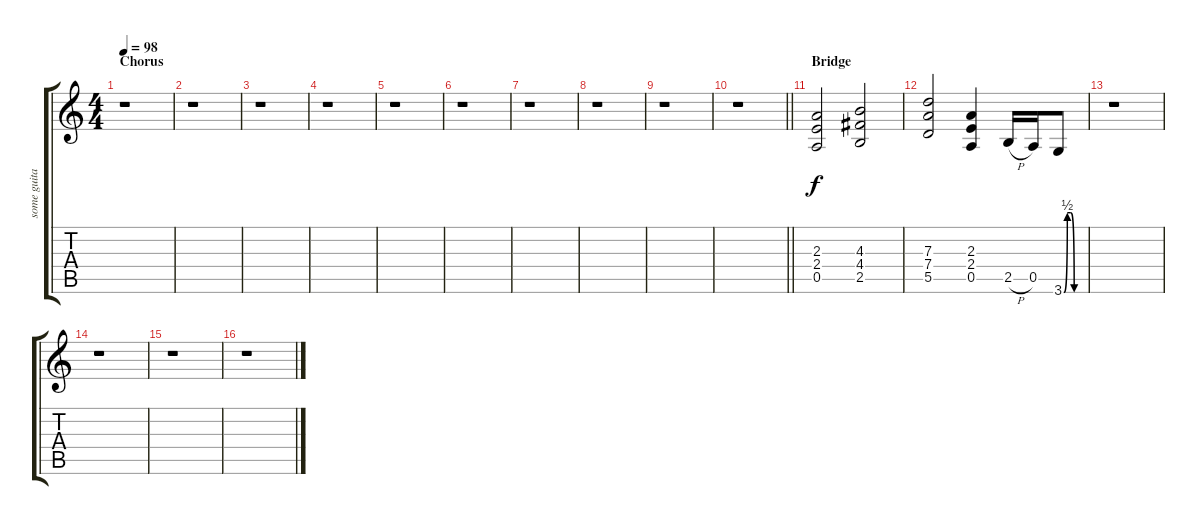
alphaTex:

\track ("some guitar" "some guita") {instrument overdrivenguitar}
\staff {score tabs}
\tuning (E4 B3 G3 D3 A2 E2) {hide}
\ts (4 4)
\section ("" "Chorus")
\tempo 98
\clef g2
\ks c
r.1{dy f} |
r.1 |
r.1 |
r.1 |
r.1 |
r.1 |
r.1 |
r.1 |
r.1 |
\barLineRight lightlight
r.1 |
\section ("" "Bridge")
(2.3 2.4 0.5).2 (4.3 4.4 2.5).2 |
(7.3 7.4 5.5).2 (2.3 2.4 0.5).4 2.5{h}.16 0.5.16 3.6{be (custom 0 0 10 2 20 2 30 0 60 0)}.8 |
r.1 |
r.1 |
r.1 |
r.1
